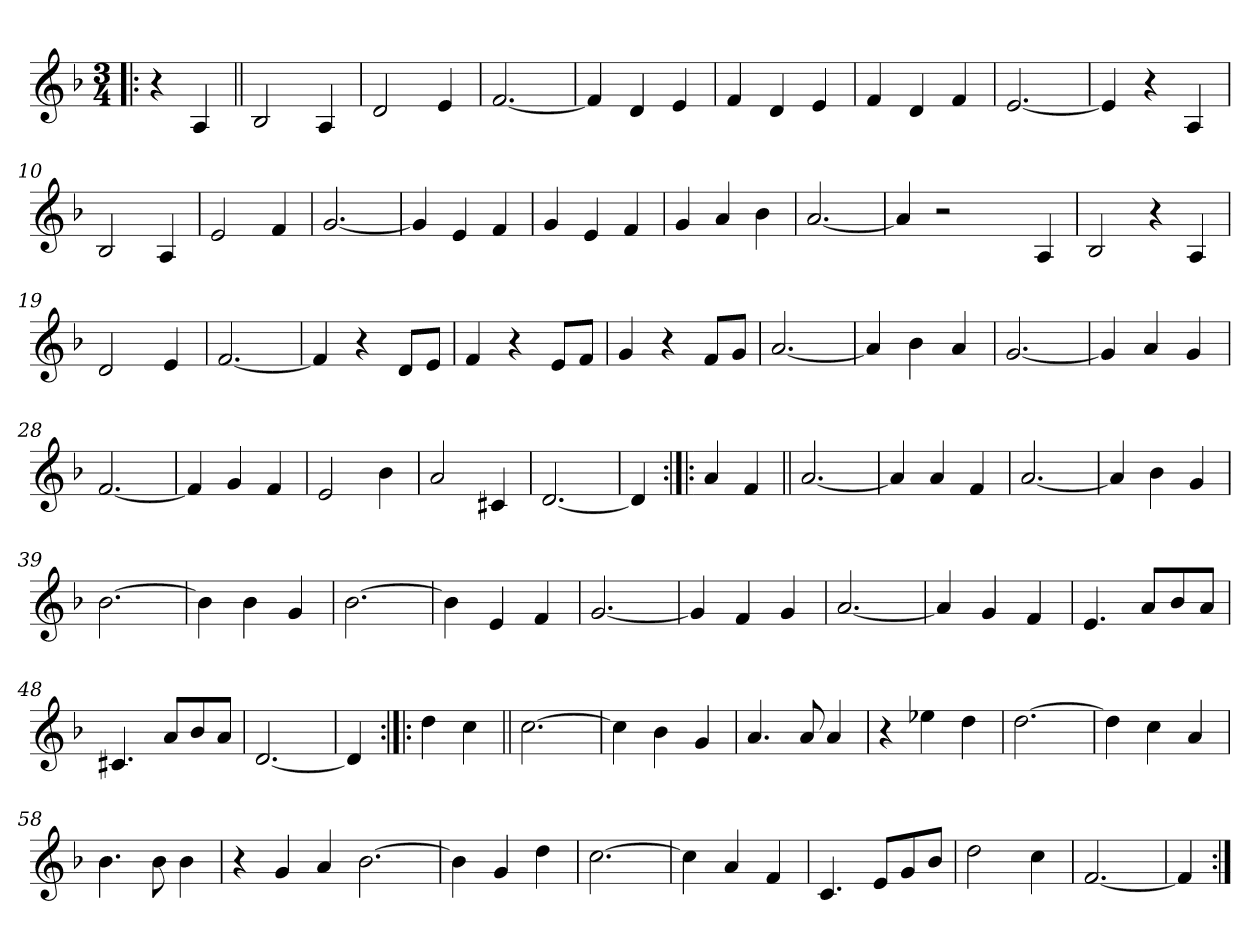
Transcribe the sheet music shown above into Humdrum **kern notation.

**kern
*part1
*staff1
*clefG2
*k[b-]
*d:
*M3/4
=1!|:
4r
4A/
=2||
2B-/
4A/
=3
2d/
4e/
=4
[2.f/
=5
4f/]
4d/
4e/
=6
4f/
4d/
4e/
=7
4f/
4d/
4f/
=8
[2.e/
=9
4e/]
4r
4A/
=10
2B-/
4A/
=11
2e/
4f/
=12
[2.g/
=13
4g/]
4e/
4f/
=14
4g/
4e/
4f/
!!LO:LB:g=z
=15
4g/
4a/
4b-\
=16
[2.a/
=17
4a/]
2r
4ryy
4A/
=18
2B-/
4r
4A/
=19
2d/
4e/
=20
[2.f/
=21
4f/]
4r
8d/L
8e/J
=22
4f/
4r
8e/L
8f/J
=23
4g/
4r
8f/L
8g/J
=24
[2.a/
=25
4a/]
4b-\
4a/
=26
[2.g/
=27
4g/]
4a/
4g/
=28
[2.f/
!!LO:LB:g=z
=29
4f/]
4g/
4f/
=30
2e/
4b-\
=31
2a/
4c#X/
=32
[2.d/
=33
4d/]
=34:|!|:
4a/
4f/
=35||
[2.a/
=36
4a/]
4a/
4f/
=37
[2.a/
=38
4a/]
4b-\
4g/
=39
[2.b-\
=40
4b-\]
4b-\
4g/
=41
[2.b-\
=42
4b-\]
4e/
4f/
=43
[2.g/
!!LO:LB:g=z
=44
4g/]
4f/
4g/
=45
[2.a/
=46
4a/]
4g/
4f/
=47
4.e/
8a/L
8b-/
8a/J
=48
4.c#X/
8a/L
8b-/
8a/J
=49
[2.d/
=50
4d/]
=51:|!|:
4dd\
4cc\
=52||
[2.cc\
=53
4cc\]
4b-\
4g/
=54
4.a/
8a/
4a/
=55
4r
4ee-X\
4dd\
=56
[2.dd\
!!LO:LB:g=z
=57
4dd\]
4cc\
4a/
=58
4.b-\
8b-\
4b-\
=59
4r
4g/
4a/
[2.b-\
=60
4b-\]
4g/
4dd\
=61
[2.cc\
=62
4cc\]
4a/
4f/
=63
4.c/
8e/L
8g/
8b-/J
=64
2dd\
4cc\
=65
[2.f/
=66
4f/]
=:|!
*-
